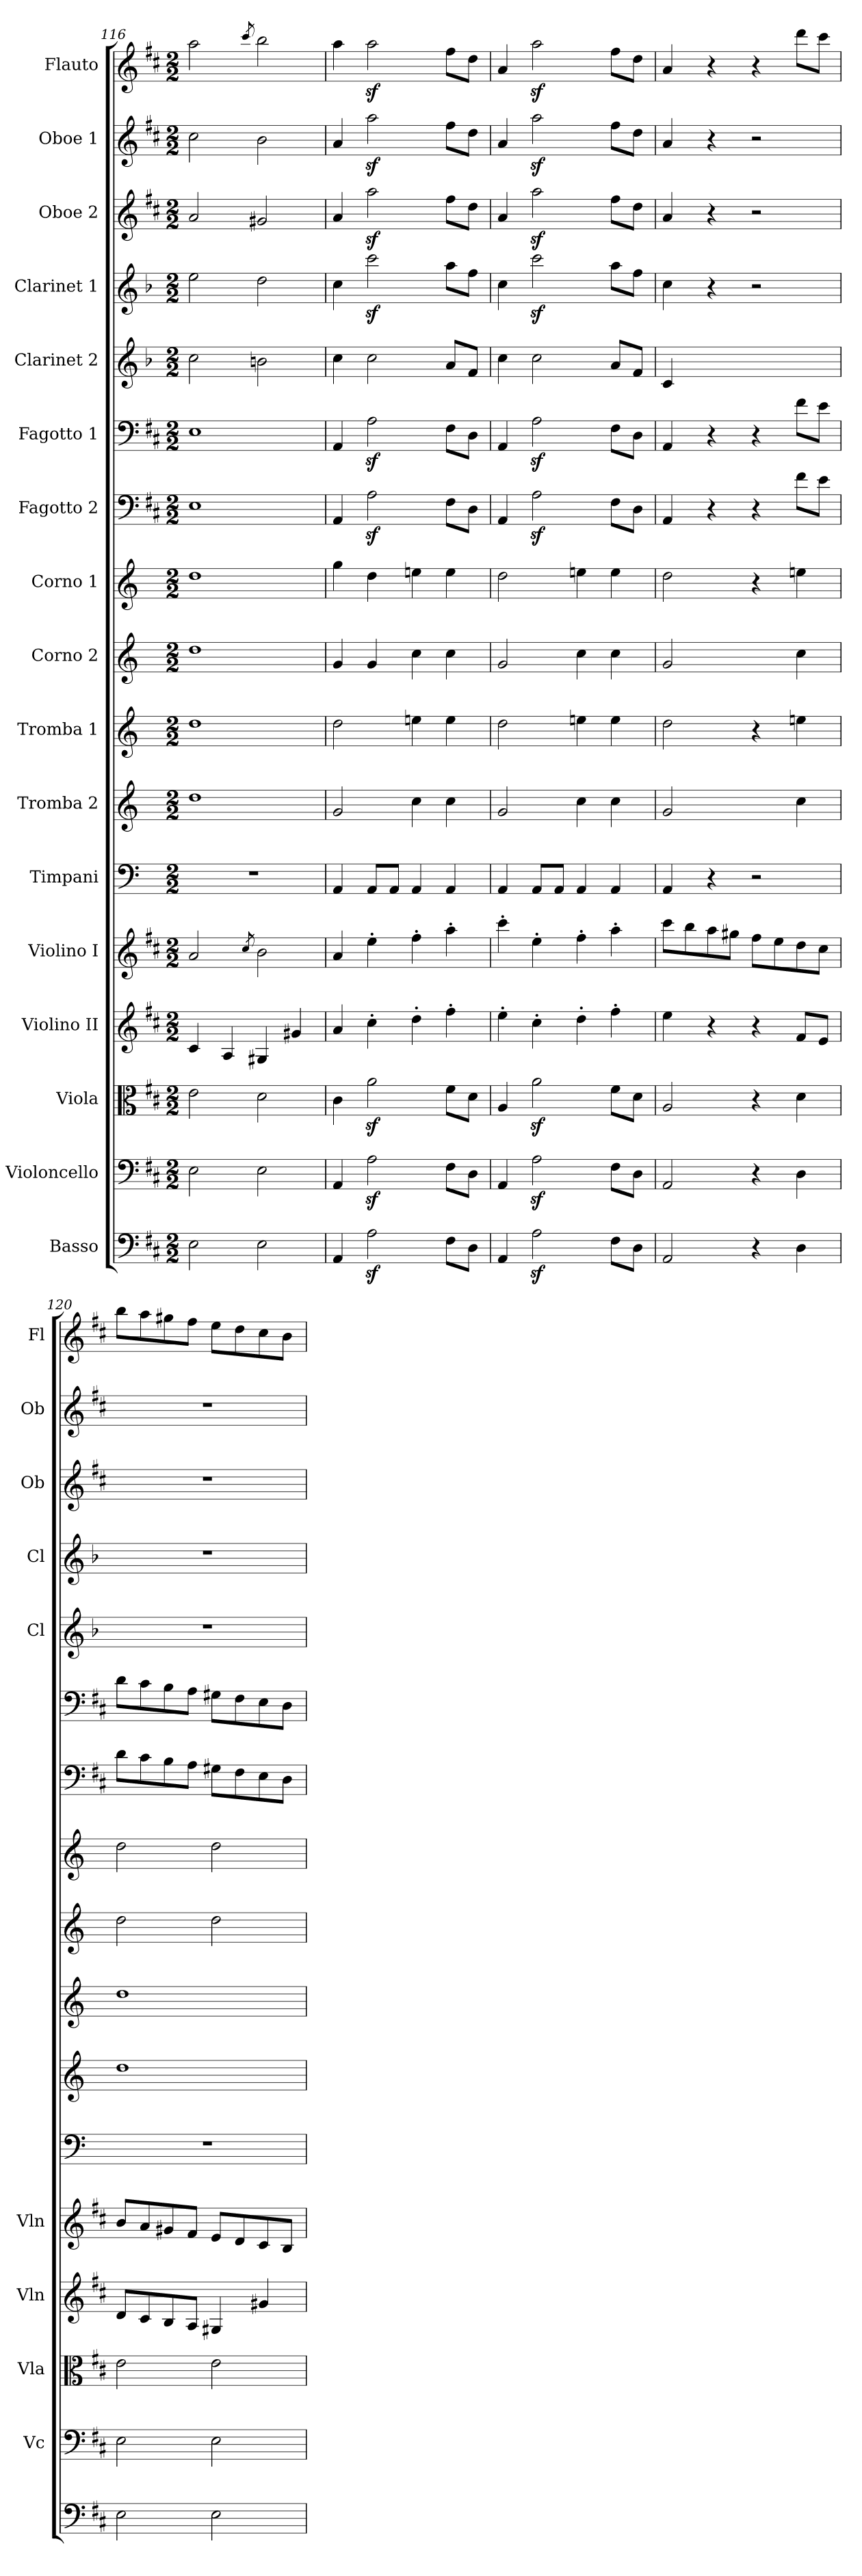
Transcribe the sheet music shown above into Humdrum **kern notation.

**kern	**kern	**kern	**kern	**kern	**kern	**kern	**kern	**kern	**kern	**kern	**kern	**kern	**kern	**kern	**kern	**kern
*part17	*part16	*part15	*part14	*part13	*part12	*part11	*part10	*part9	*part8	*part7	*part6	*part5	*part4	*part3	*part2	*part1
*staff17	*staff16	*staff15	*staff14	*staff13	*staff12	*staff11	*staff10	*staff9	*staff8	*staff7	*staff6	*staff5	*staff4	*staff3	*staff2	*staff1
*I"Basso	*I"Violoncello	*I"Viola	*I"Violino II	*I"Violino I	*I"Timpani	*I"Tromba 2	*I"Tromba 1	*I"Corno 2	*I"Corno 1	*I"Fagotto 2	*I"Fagotto 1	*I"Clarinet 2	*I"Clarinet 1	*I"Oboe 2	*I"Oboe 1	*I"Flauto
*	*I'Vc	*I'Vla	*I'Vln	*I'Vln	*	*	*	*	*	*	*	*I'Cl	*I'Cl	*I'Ob	*I'Ob	*I'Fl
*clefF4	*clefF4	*clefC3	*clefG2	*clefG2	*clefF4	*clefG2	*clefG2	*clefG2	*clefG2	*clefF4	*clefF4	*clefG2	*clefG2	*clefG2	*clefG2	*clefG2
*ITrd7c12	*	*	*	*	*	*ITrd-1c-2	*ITrd-1c-2	*ITrd6c10	*ITrd6c10	*	*	*ITrd2c3	*ITrd2c3	*	*	*
*k[f#c#]	*k[f#c#]	*k[f#c#]	*k[f#c#]	*k[f#c#]	*	*	*	*	*	*k[f#c#]	*k[f#c#]	*k[f#c#]	*k[f#c#]	*k[f#c#]	*k[f#c#]	*k[f#c#]
*M2/2	*M2/2	*M2/2	*M2/2	*M2/2	*M2/2	*M2/2	*M2/2	*M2/2	*M2/2	*M2/2	*M2/2	*M2/2	*M2/2	*M2/2	*M2/2	*M2/2
=116	=116	=116	=116	=116	=116	=116	=116	=116	=116	=116	=116	=116	=116	=116	=116	=116
2EE	2E	2e	4c#	2a	1r	1ee	1ee	1e	1e	1E	1E	2a	2cc#	2a	2cc#	2aa
.	.	.	4A	.	.	.	.	.	.	.	.	.	.	.	.	.
.	.	.	.	8qcc#	.	.	.	.	.	.	.	.	.	.	.	8qccc#
2EE	2E	2d	4G#X	2b	.	.	.	.	.	.	.	2g#X	2b	2g#X	2b	2bb
.	.	.	4g#X	.	.	.	.	.	.	.	.	.	.	.	.	.
=117	=117	=117	=117	=117	=117	=117	=117	=117	=117	=117	=117	=117	=117	=117	=117	=117
4AAA	4AA	4c#	4a	4a	4AA	2a	2ee	4A	4a	4AA	4AA	4a	4a	4a	4a	4aa
2AAz	2Az	2az	4cc#'	4ee'	8AA/L	.	.	4A	4e	2Az	2Az	2a	2aaz	2aaz	2aaz	2aaz
.	.	.	.	.	8AA/J	.	.	.	.	.	.	.	.	.	.	.
.	.	.	4dd'	4ff#'	4AA	4dd	4ff#X	4d	4f#X	.	.	.	.	.	.	.
8FF#\L	8F#\L	8f#\L	4ff#'	4aa'	4AA	4dd	4ff#	4d	4f#	8F#\L	8F#\L	8f#/L	8ff#\L	8ff#\L	8ff#\L	8ff#\L
8DD\J	8D\J	8d\J	.	.	.	.	.	.	.	8D\J	8D\J	8d/J	8dd\J	8dd\J	8dd\J	8dd\J
=118	=118	=118	=118	=118	=118	=118	=118	=118	=118	=118	=118	=118	=118	=118	=118	=118
4AAA	4AA	4A	4ee'	4ccc#'	4AA	2a	2ee	2A	2e	4AA	4AA	4a	4a	4a	4a	4a
2AAz	2Az	2az	4cc#'	4ee'	8AA/L	.	.	.	.	2Az	2Az	2a	2aaz	2aaz	2aaz	2aaz
.	.	.	.	.	8AA/J	.	.	.	.	.	.	.	.	.	.	.
.	.	.	4dd'	4ff#'	4AA	4dd	4ff#X	4d	4f#X	.	.	.	.	.	.	.
8FF#\L	8F#\L	8f#\L	4ff#'	4aa'	4AA	4dd	4ff#	4d	4f#	8F#\L	8F#\L	8f#/L	8ff#\L	8ff#\L	8ff#\L	8ff#\L
8DD\J	8D\J	8d\J	.	.	.	.	.	.	.	8D\J	8D\J	8d/J	8dd\J	8dd\J	8dd\J	8dd\J
=119	=119	=119	=119	=119	=119	=119	=119	=119	=119	=119	=119	=119	=119	=119	=119	=119
2AAA	2AA	2A	4ee	8ccc#\L	4AA	2a	2ee	2A	2e	4AA	4AA	4A	4a	4a	4a	4a
.	.	.	.	8bb\	.	.	.	.	.	.	.	.	.	.	.	.
.	.	.	4r	8aa\	4r	.	.	.	.	4r	4r	4ryy	4r	4r	4r	4r
.	.	.	.	8gg#X\J	.	.	.	.	.	.	.	.	.	.	.	.
4r	4r	4r	4r	8ff#\L	2r	4ryy	4r	4ryy	4r	4r	4r	2ryy	2r	2r	2r	4r
.	.	.	.	8ee\	.	.	.	.	.	.	.	.	.	.	.	.
4DD	4D	4d	8f#/L	8dd\	.	4dd	4ff#X	4d	4f#X	8f#\L	8f#\L	.	.	.	.	8ddd\L
.	.	.	8e/J	8cc#\J	.	.	.	.	.	8e\J	8e\J	.	.	.	.	8ccc#\J
=120	=120	=120	=120	=120	=120	=120	=120	=120	=120	=120	=120	=120	=120	=120	=120	=120
2EE	2E	2e	8d/L	8b/L	1r	1ee	1ee	2e	2e	8d\L	8d\L	1r	1r	1r	1r	8bb\L
.	.	.	8c#/	8a/	.	.	.	.	.	8c#\	8c#\	.	.	.	.	8aa\
.	.	.	8B/	8g#X/	.	.	.	.	.	8B\	8B\	.	.	.	.	8gg#X\
.	.	.	8A/J	8f#/J	.	.	.	.	.	8A\J	8A\J	.	.	.	.	8ff#\J
2EE	2E	2e	4G#X	8e/L	.	.	.	2e	2e	8G#X\L	8G#X\L	.	.	.	.	8ee\L
.	.	.	.	8d/	.	.	.	.	.	8F#\	8F#\	.	.	.	.	8dd\
.	.	.	4g#X	8c#/	.	.	.	.	.	8E\	8E\	.	.	.	.	8cc#\
.	.	.	.	8B/J	.	.	.	.	.	8D\J	8D\J	.	.	.	.	8b\J
=	=	=	=	=	=	=	=	=	=	=	=	=	=	=	=	=
*-	*-	*-	*-	*-	*-	*-	*-	*-	*-	*-	*-	*-	*-	*-	*-	*-
